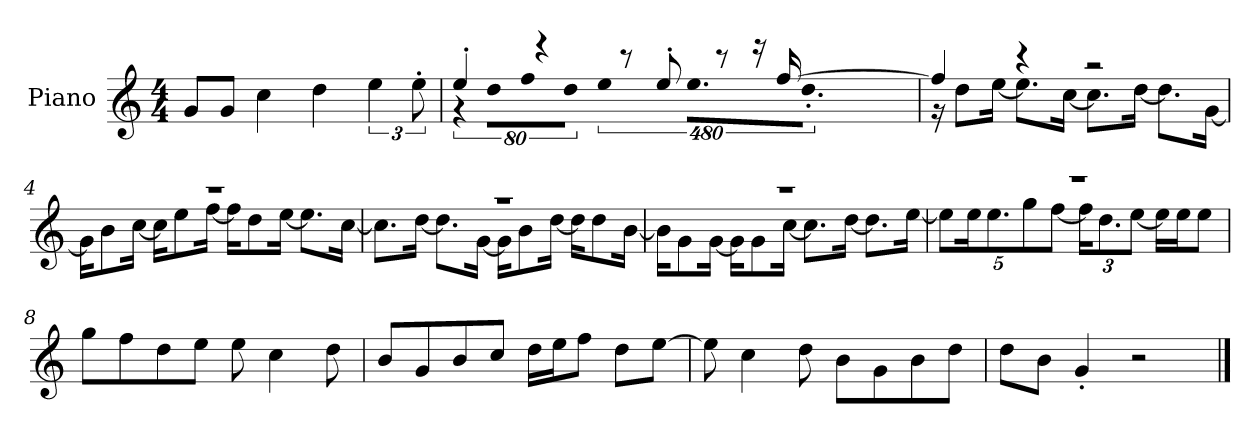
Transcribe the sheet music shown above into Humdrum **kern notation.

**kern
*part1
*staff1
*I"Piano
*I'P-no
*clefG2
*k[]
*M4/4
*MM90
=1
8g/L
8g/J
4cc\
4dd\
6ee\
12ee'\
=2
*^
!	!LO:N:vis=8
4ee'/	640%71r
!	!LO:N:vis=8
.	640%71dd\L
!	!LO:N:vis=8
.	640%71ff\
4r	.
!	!LO:N:vis=8
.	640%71dd\J
!	!LO:N:vis=4
.	1920%427ee\
8r	.
8ee'/	.
.	9.ee\L
8r	.
.	9.dd'\J
16r	.
[16ff/	.
.	1920ryy
=3	=3
4ff/]	16r
.	8dd\L
.	[16ee\Jk
4r	8.ee\L]
.	[16cc\Jk
2r	8.cc\L]
.	[16dd\Jk
.	8.dd\L]
.	[16g\Jk
!!LO:LB:g=z	!!
=4	=4
1r	16g\KL]
.	8b\
.	[16cc\Jk
.	16cc\KL]
.	8ee\
.	[16ff\Jk
.	16ff\KL]
.	8dd\
.	[16ee\Jk
.	8.ee\L]
.	[16cc\Jk
=5	=5
1r	8.cc\L]
.	[16dd\Jk
.	8.dd\L]
.	[16g\Jk
.	16g\KL]
.	8b\
.	[16dd\Jk
.	16dd\KL]
.	8dd\
.	[16b\Jk
=6	=6
1r	16b\KL]
.	8g\
.	[16g\Jk
.	16g\KL]
.	8g\
.	[16cc\Jk
.	8.cc\L]
.	[16dd\Jk
.	8.dd\L]
.	[16ee\Jk
!!LO:LB:g=z	!!
=7	=7
*	*Xbrackettup
1r	10ee\L]
.	20ee\K
.	10.ee\
.	10gg\
.	[10ff\J
.	24ff\KL]
.	12.dd\
.	[12ee\J
.	16ee\LL]
.	16ee\J
.	8ee\J
*v	*v
=8
8gg\L
8ff\
8dd\
8ee\J
8ee\
4cc\
8dd\
=9
8b/L
8g/
8b/
8cc/J
16dd\LL
16ee\J
8ff\J
8dd\L
[8ee\J
=10
8ee\]
4cc\
8dd\
8b\L
8g\
8b\
8dd\J
=11
8dd\L
8b\J
4g'/
2r
==
*-
